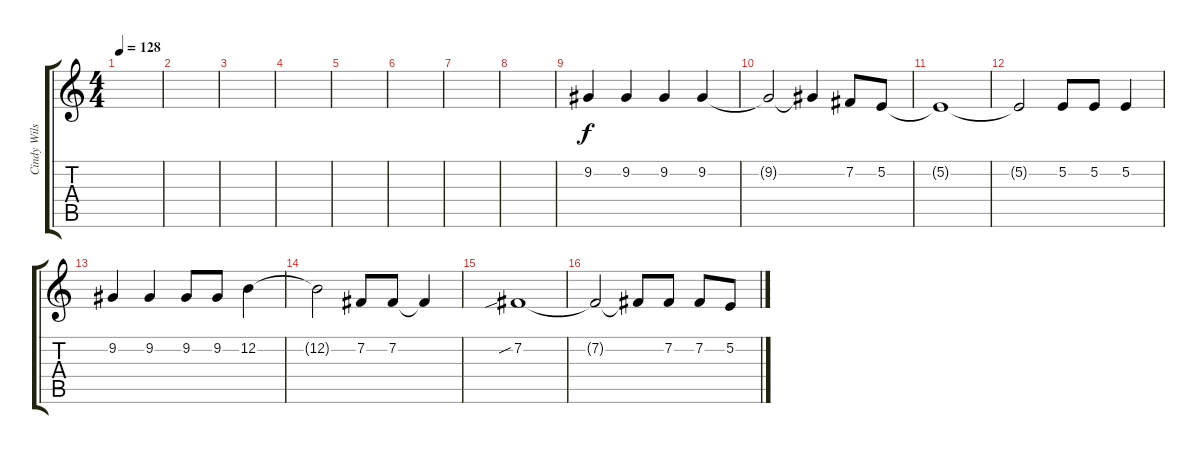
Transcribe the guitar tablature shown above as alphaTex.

\track ("Cindy Wilson (vox)" "Cindy Wils") {instrument lead6voice}
\staff {score tabs}
\tuning (E4 B3 G3 D3 A2 E2) {hide}
\ts (4 4)
\tempo 128
\clef g2
\ks c
|
|
|
|
|
|
|
|
9.2.4 9.2.4 9.2.4 9.2.4 |
9.2{t}.2 9.2{t}.4 7.2.8 5.2.8 |
5.2{t}.1 |
5.2{t}.2 5.2.8 5.2.8 5.2.4 |
9.2.4 9.2.4 9.2.8 9.2.8 12.2.4 |
12.2{t}.2 7.2.8 7.2.8 7.2{t}.4 |
7.2{sib}.1 |
7.2{t}.2 7.2{t}.8 7.2.8 7.2.8 5.2.8
